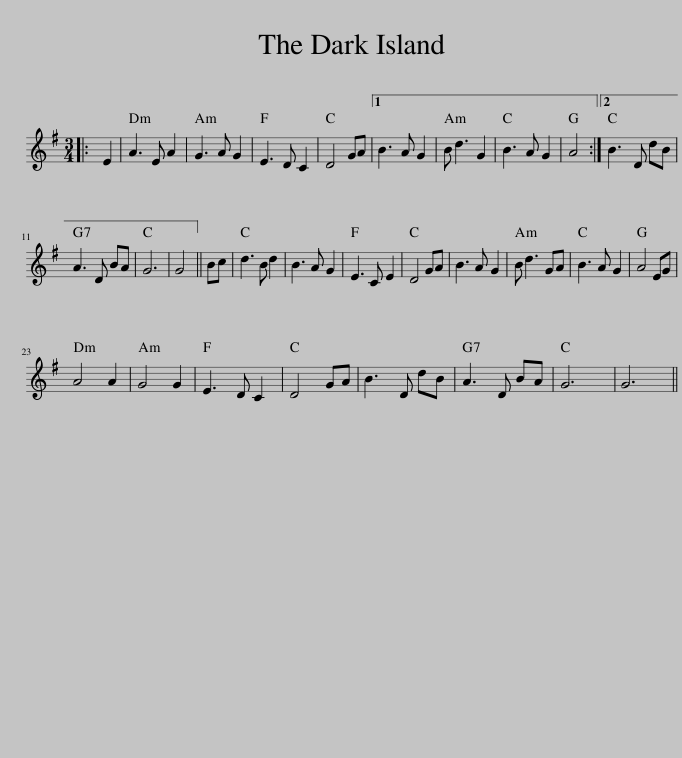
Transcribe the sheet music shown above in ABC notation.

X:1
L:1/8
M:3/4
I:linebreak $
K:G
V:1 treble
V:1
|: E2 | A3 E A2 | G3 A G2 | E3 D C2 | D4 GA |1 %5
 B3 A G2 | B d3 G2 | B3 A G2 | A4 :|2 B3 D dB |$ %10
 A3 D BA | G6 | G4 || Bc | d3 B d2 | %15
 B3 A G2 | E3 C E2 | D4 GA | B3 A G2 | B d3 GA | %20
 B3 A G2 | A4 EG |$ A4 A2 | G4 G2 | E3 D C2 | %25
 D4 GA | B3 D dB | A3 D BA | G6 | G6 || %30
